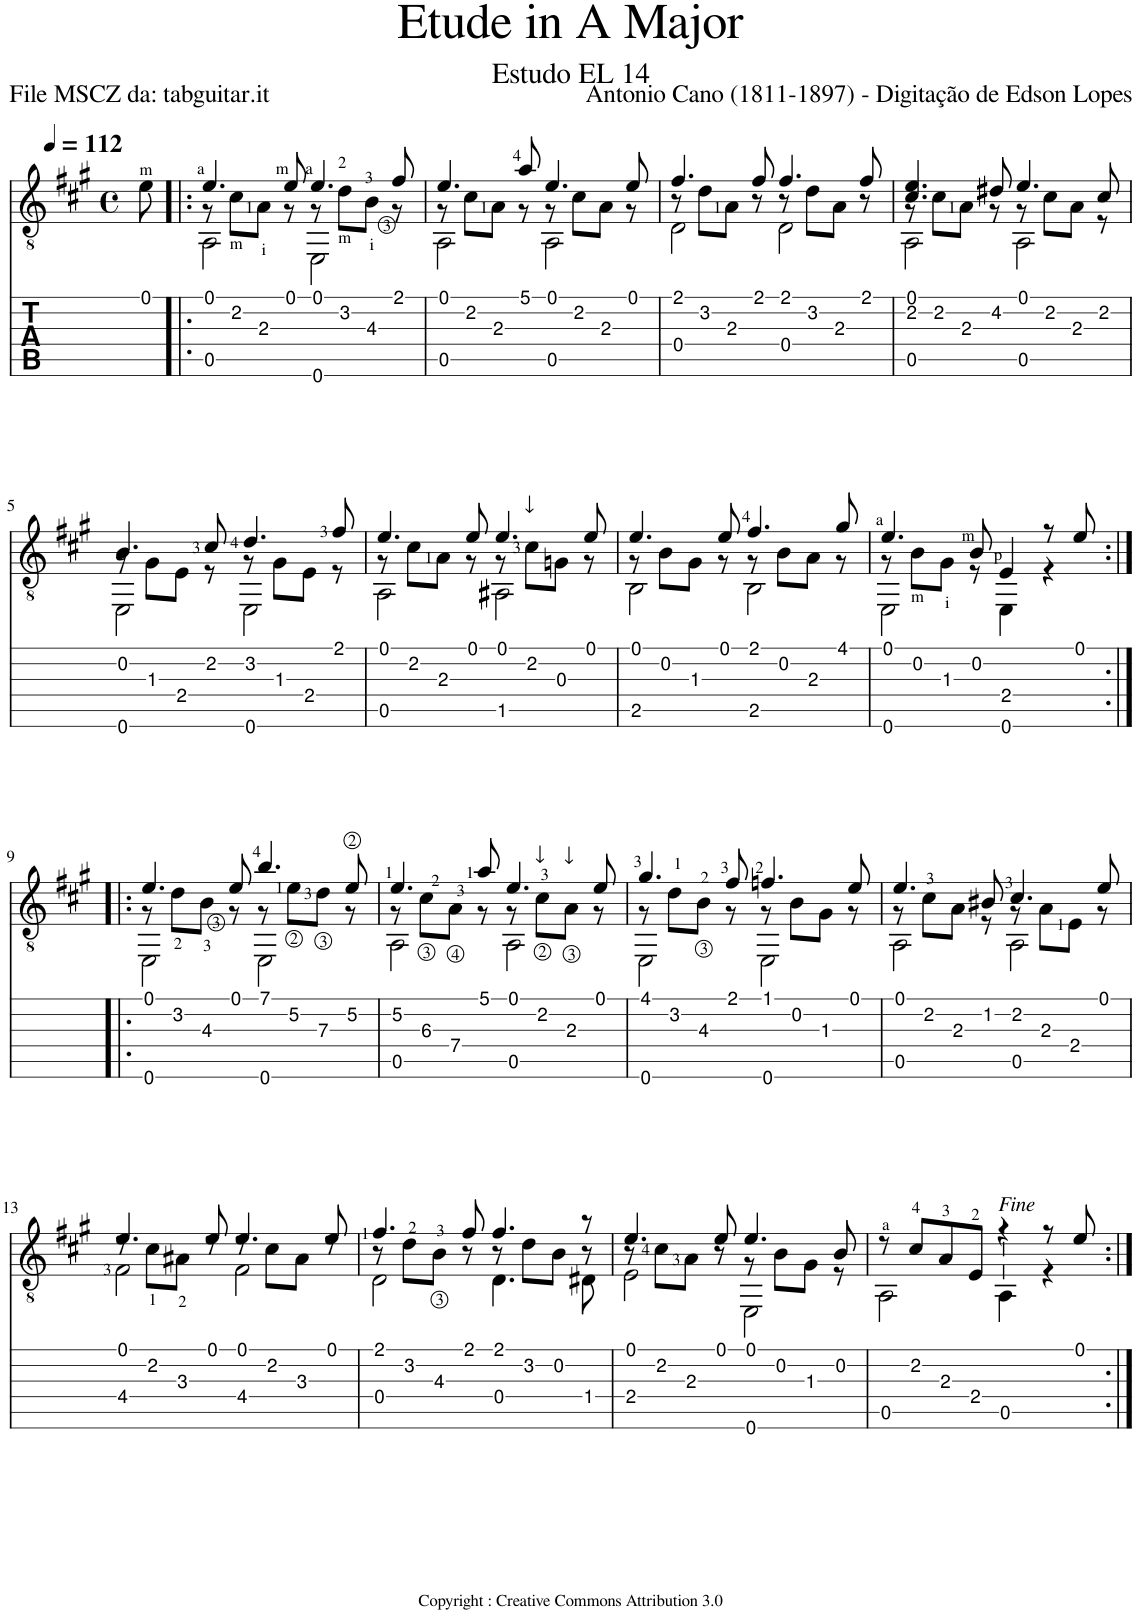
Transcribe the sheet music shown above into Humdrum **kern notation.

**kern	**kern
*part1	*part1
*staff2	*staff1
*I"Guitar	*
*I'Guit.	*
*stria6	*
*	*clefGv2
*k[f#c#g#]	*k[f#c#g#]
*M4/4	*M4/4
*met(c)	*met(c)
*MM112	*MM112
=	=
8e	8e\
=1!|:	=1!|:
*^	*^
*	*^	*	*^
4.e	8r	2AA	4.e/	8r	2AA\
.	8c#	.	.	8c#\L	.
.	8A	.	.	8A\J	.
8e	8r	.	8e/	8r	.
4.e	8r	2EE	4.e/	8r	2EE\
.	8d	.	.	8d\L	.
.	8B	.	.	8B\J	.
8f#	8r	.	8f#/	8r	.
=2	=2	=2	=2	=2	=2
4.e	8r	2AA	4.e/	8r	2AA\
.	8c#	.	.	8c#\L	.
.	8A	.	.	8A\J	.
8a	8r	.	8a/	8r	.
4.e	8r	2AA	4.e/	8r	2AA\
.	8c#	.	.	8c#\L	.
.	8A	.	.	8A\J	.
8e	8r	.	8e/	8r	.
=3	=3	=3	=3	=3	=3
4.f#	8r	2D	4.f#/	8r	2D\
.	8d	.	.	8d\L	.
.	8A	.	.	8A\J	.
8f#	8r	.	8f#/	8r	.
4.f#	8r	2D	4.f#/	8r	2D\
.	8d	.	.	8d\L	.
.	8A	.	.	8A\J	.
8f#	8r	.	8f#/	8r	.
=4	=4	=4	=4	=4	=4
4.c# 4.e	8r	2AA	4.c#/ 4.e/	8r	2AA\
.	8c#	.	.	8c#\L	.
.	8A	.	.	8A\J	.
8d#	8r	.	8d#X/	8r	.
4.e	8r	2AA	4.e/	8r	2AA\
.	8c#	.	.	8c#\L	.
.	8A	.	.	8A\J	.
8c#	8r	.	8c#/	8r	.
!!LO:LB:g=z	!!	!!
=5	=5	=5	=5	=5	=5
4.B	8r	2EE	4.B/	8r	2EE\
.	8G#	.	.	8G#\L	.
.	8E	.	.	8E\J	.
8c#	8r	.	8c#/	8r	.
4.d	8r	2EE	4.d/	8r	2EE\
.	8G#	.	.	8G#\L	.
.	8E	.	.	8E\J	.
8f#	8r	.	8f#/	8r	.
=6	=6	=6	=6	=6	=6
4.e	8r	2AA	4.e/	8r	2AA\
.	8c#	.	.	8c#\L	.
.	8A	.	.	8A\J	.
8e	8r	.	8e/	8r	.
4.e	8r	2AA#	4.e/	8r	2AA#X\
!	!	!	!	!LO:TX:a:t=↓	!
.	8c#	.	.	8c#\L	.
.	8G	.	.	8Gn\J	.
8e	8r	.	8e/	8r	.
=7	=7	=7	=7	=7	=7
4.e	8r	2BB	4.e/	8r	2BB\
.	8B	.	.	8B\L	.
.	8G#	.	.	8G#\J	.
8e	8r	.	8e/	8r	.
4.f#	8r	2BB	4.f#/	8r	2BB\
.	8B	.	.	8B\L	.
.	8A	.	.	8A\J	.
8g#	8r	.	8g#/	8r	.
=8	=8	=8	=8	=8	=8
4.e	8r	2EE	4.e/	8r	2EE\
.	8B	.	.	8B\L	.
.	8G#	.	.	8G#\J	.
8B	8r	.	8B/	8r	.
4E	2ryy	4EE	4E/	2ryy	4EE\
8r	.	4r	8r	.	4r
8e	.	.	8e/	.	.
!!LO:LB:g=z	!!	!!
=9:|!|:	=9:|!|:	=9:|!|:	=9:|!|:	=9:|!|:	=9:|!|:
4.e	8r	2EE	4.e/	8r	2EE\
.	8d	.	.	8d\L	.
.	8B	.	.	8B\J	.
8e	8r	.	8e/	8r	.
4.b	8r	2EE	4.b/	8r	2EE\
.	8e	.	.	8e\L	.
.	8d	.	.	8d\J	.
8e	8r	.	8e/	8r	.
=10	=10	=10	=10	=10	=10
4.e	8r	2AA	4.e/	8r	2AA\
.	8c#	.	.	8c#\L	.
.	8A	.	.	8A\J	.
8a	8r	.	8a/	8r	.
4.e	8r	2AA	4.e/	8r	2AA\
!	!	!	!	!LO:TX:a:t=↓	!
.	8c#	.	.	8c#\L	.
!	!	!	!	!LO:TX:a:t=↓	!
.	8A	.	.	8A\J	.
8e	8r	.	8e/	8r	.
=11	=11	=11	=11	=11	=11
4.g#	8r	2EE	4.g#/	8r	2EE\
.	8d	.	.	8d\L	.
.	8B	.	.	8B\J	.
8f#	8r	.	8f#/	8r	.
4.f	8r	2EE	4.fn/	8r	2EE\
.	8B	.	.	8B\L	.
.	8G#	.	.	8G#\J	.
8e	8r	.	8e/	8r	.
=12	=12	=12	=12	=12	=12
4.e	8r	2AA	4.e/	8r	2AA\
.	8c#	.	.	8c#\L	.
.	8A	.	.	8A\J	.
8B#	8r	.	8B#X/	8r	.
4.c#	8r	2AA	4.c#/	8r	2AA\
.	8A	.	.	8A\L	.
.	8E	.	.	8E\J	.
8e	8r	.	8e/	8r	.
!!LO:LB:g=z	!!	!!
=13	=13	=13	=13	=13	=13
4.e	8r	2F#	4.e/	8r	2F#\
.	8c#	.	.	8c#\L	.
.	8A#	.	.	8A#X\J	.
8e	8r	.	8e/	8r	.
4.e	8r	2F#	4.e/	8r	2F#\
.	8c#	.	.	8c#\L	.
.	8A#	.	.	8A#\J	.
8e	8r	.	8e/	8r	.
=14	=14	=14	=14	=14	=14
4.f#	8r	2D	4.f#/	8r	2D\
.	8d	.	.	8d\L	.
.	8B	.	.	8B\J	.
8f#	8r	.	8f#/	8r	.
4.f#	8r	4.D	4.f#/	8r	4.D\
.	8d	.	.	8d\L	.
.	8B	.	.	8B\J	.
8r	8r	8D#	8r	8r	8D#X\
=15	=15	=15	=15	=15	=15
4.e	8r	2E	4.e/	8r	2E\
.	8c#	.	.	8c#\L	.
.	8A	.	.	8A\J	.
8e	8r	.	8e/	8r	.
4.e	8r	2EE	4.e/	8r	2EE\
.	8B	.	.	8B\L	.
.	8G#	.	.	8G#\J	.
8B	8r	.	8B/	8r	.
*	*v	*v	*	*	*
*	*	*	*v	*v
=16	=16	=16	=16
8r	2AA	8r	2AA\
8c#	.	8c#/L	.
8AL	.	8A/	.
8EJ	.	8E/J	.
4r	4AA	4r	4AA\
!	!	!LO:TX:a:t=|	!
!	!	!LO:TX:a:t=|	!
!	!	!LO:TX:a:t=|	!
8r	4r	8r	4r
8e	.	8e/	.
*v	*v	*	*
*	*v	*v
=:|!	=:|!
*-	*-
